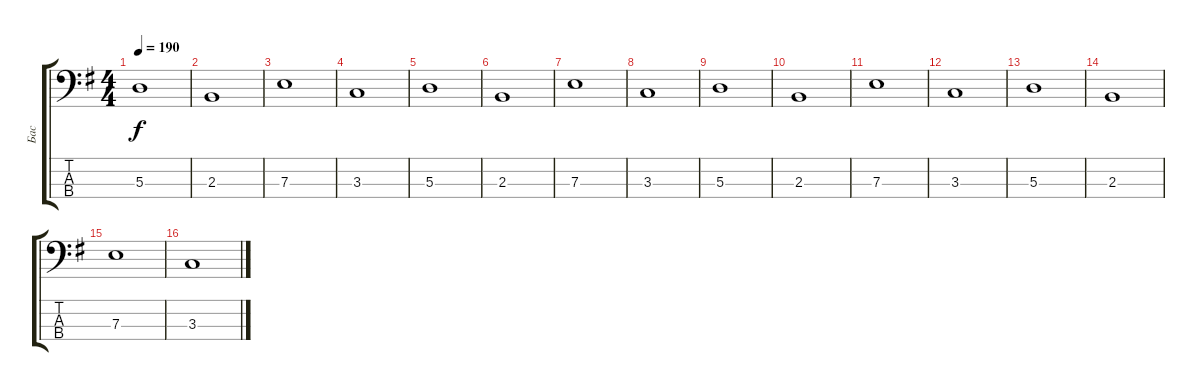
\track ("Бас" "Бас") {instrument electricbassfinger}
\staff {score tabs}
\tuning (G2 D2 A1 E1) {hide}
\ts (4 4)
\tempo 190
\clef f4
\ks g
5.3.1{dy f} |
2.3.1 |
7.3.1 |
3.3.1 |
5.3.1 |
2.3.1 |
7.3.1 |
3.3.1 |
5.3.1 |
2.3.1 |
7.3.1 |
3.3.1 |
5.3.1 |
2.3.1 |
7.3.1 |
3.3.1
